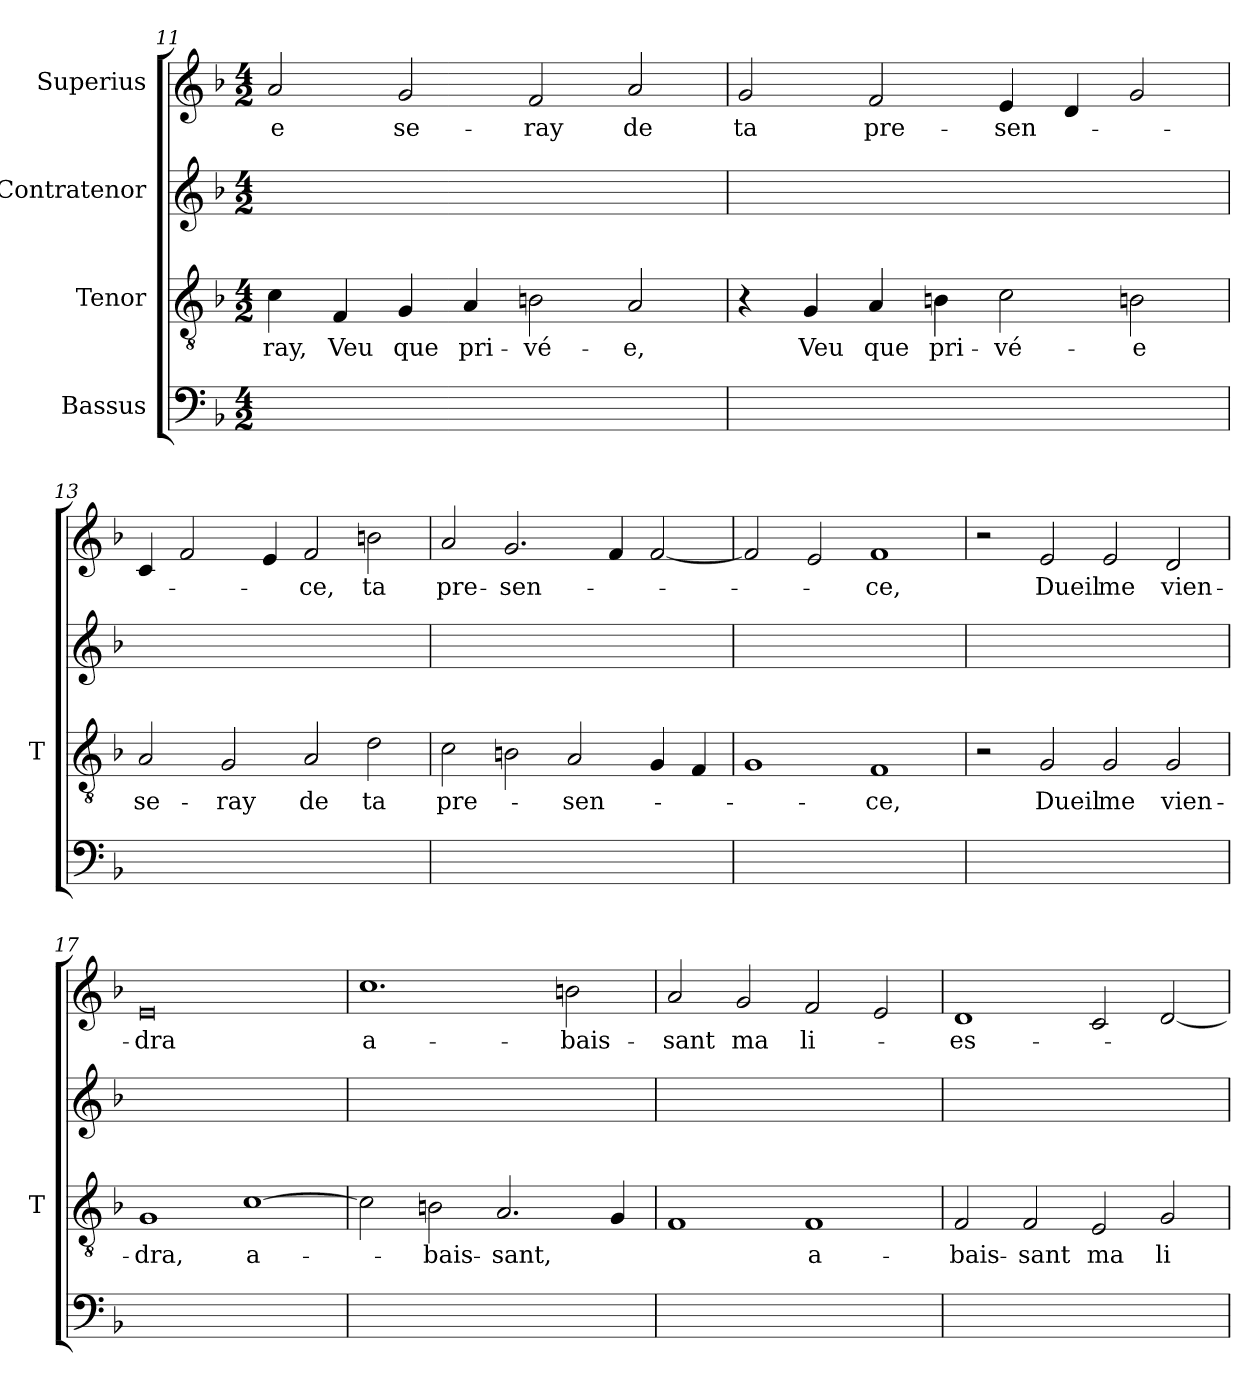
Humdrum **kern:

**kern	**kern	**text	**kern	**kern	**text
*part4	*part3	*part3	*part2	*part1	*part1
*staff4	*staff3	*staff3	*staff2	*staff1	*staff1
*I"Bassus	*I"Tenor	*	*I"Contratenor	*I"Superius	*
*	*I'T	*	*	*	*
*clefF4	*clefGv2	*	*clefG2	*clefG2	*
*k[b-]	*k[b-]	*	*k[b-]	*k[b-]	*
*M4/2	*M4/2	*	*M4/2	*M4/2	*
=11	=11	=11	=11	=11	=11
0ryy	4c	-ray,	0ryy	2a	-e
.	4F	-Veu	.	.	.
.	4G	-que	.	2g	se-
.	4A	pri-	.	.	.
.	2Bn	vé-	.	2f	-ray
.	2A	-e,	.	2a	-de
=12	=12	=12	=12	=12	=12
0ryy	4r	.	0ryy	2g	-ta
.	4G	-Veu	.	.	.
.	4A	-que	.	2f	pre-
.	4Bn	pri-	.	.	.
.	2c	vé-	.	4e	sen-
.	.	.	.	4d	.
.	2Bn	-e	.	2g	.
=13	=13	=13	=13	=13	=13
0ryy	2A	se-	0ryy	4c	.
.	.	.	.	2f	.
.	2G	-ray	.	.	.
.	.	.	.	4e	.
.	2A	-de	.	2f	-ce,
.	2d	-ta	.	2bn	-ta
=14	=14	=14	=14	=14	=14
0ryy	2c	pre-	0ryy	2a	pre-
.	2Bn	.	.	2.g	sen-
.	2A	sen-	.	.	.
.	.	.	.	4f	.
.	4G	.	.	[2f	.
.	4F	.	.	.	.
=15	=15	=15	=15	=15	=15
0ryy	1G	.	0ryy	2f]	.
.	.	.	.	2e	.
.	1F	-ce,	.	1f	-ce,
=16	=16	=16	=16	=16	=16
0ryy	2r	.	0ryy	2r	.
.	2G	-Dueil	.	2e	-Dueil
.	2G	-me	.	2e	-me
.	2G	vien-	.	2d	vien-
=17	=17	=17	=17	=17	=17
0ryy	1G	-dra,	0ryy	0e	-dra
.	[1c	a-	.	.	.
=18	=18	=18	=18	=18	=18
0ryy	2c]	.	0ryy	1.cc	a-
.	2Bn	bais-	.	.	.
.	2.A	-sant,	.	.	.
.	.	.	.	2bn	bais-
.	4G	.	.	.	.
=19	=19	=19	=19	=19	=19
0ryy	1F	.	0ryy	2a	-sant
.	.	.	.	2g	-ma
.	1F	a-	.	2f	li-
.	.	.	.	2e	.
=20	=20	=20	=20	=20	=20
0ryy	2F	bais-	0ryy	1d	es-
.	2F	-sant	.	.	.
.	2E	-ma	.	2c	.
.	2G	li-	.	[2d	.
=	=	=	=	=	=
*-	*-	*-	*-	*-	*-
